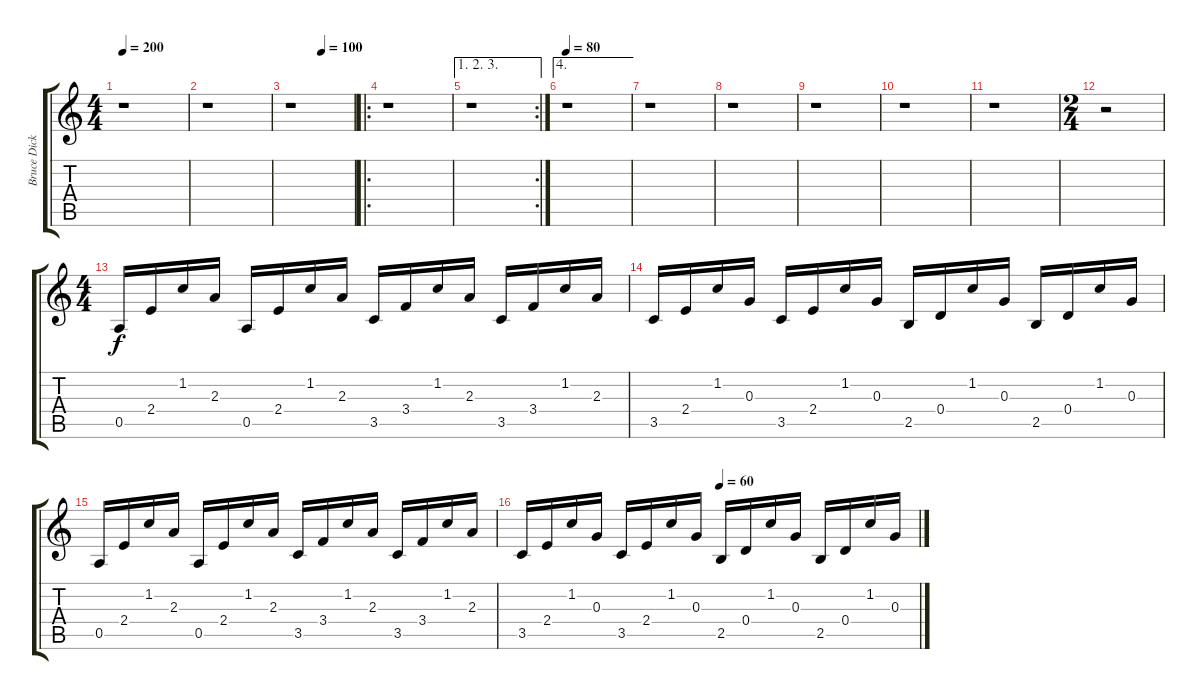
\track ("Bruce Dickinson" "Bruce Dick") {instrument acousticguitarsteel}
\staff {score tabs}
\tuning (E4 B3 G3 D3 A2 E2) {hide}
\ts (4 4)
\tempo 200
\clef g2
\ks c
r.1{dy f} |
r.1 |
\tempo (100 0.5)
r.1 |
\ro
r.1 |
\ae (1 2 3)
\rc 2
r.1 |
\ae 4
\tempo 80
r.1 |
r.1 |
r.1 |
r.1 |
r.1 |
r.1 |
\ts (2 4)
r.2 |
\ts (4 4)
0.5.16 2.4.16 1.2.16 2.3.16 0.5.16 2.4.16 1.2.16 2.3.16 3.5.16 3.4.16 1.2.16 2.3.16 3.5.16 3.4.16 1.2.16 2.3.16 |
3.5.16 2.4.16 1.2.16 0.3.16 3.5.16 2.4.16 1.2.16 0.3.16 2.5.16 0.4.16 1.2.16 0.3.16 2.5.16 0.4.16 1.2.16 0.3.16 |
0.5.16 2.4.16 1.2.16 2.3.16 0.5.16 2.4.16 1.2.16 2.3.16 3.5.16 3.4.16 1.2.16 2.3.16 3.5.16 3.4.16 1.2.16 2.3.16 |
\tempo (60 0.5)
3.5.16 2.4.16 1.2.16 0.3.16 3.5.16 2.4.16 1.2.16 0.3.16 2.5.16 0.4.16 1.2.16 0.3.16 2.5.16 0.4.16 1.2.16 0.3.16
